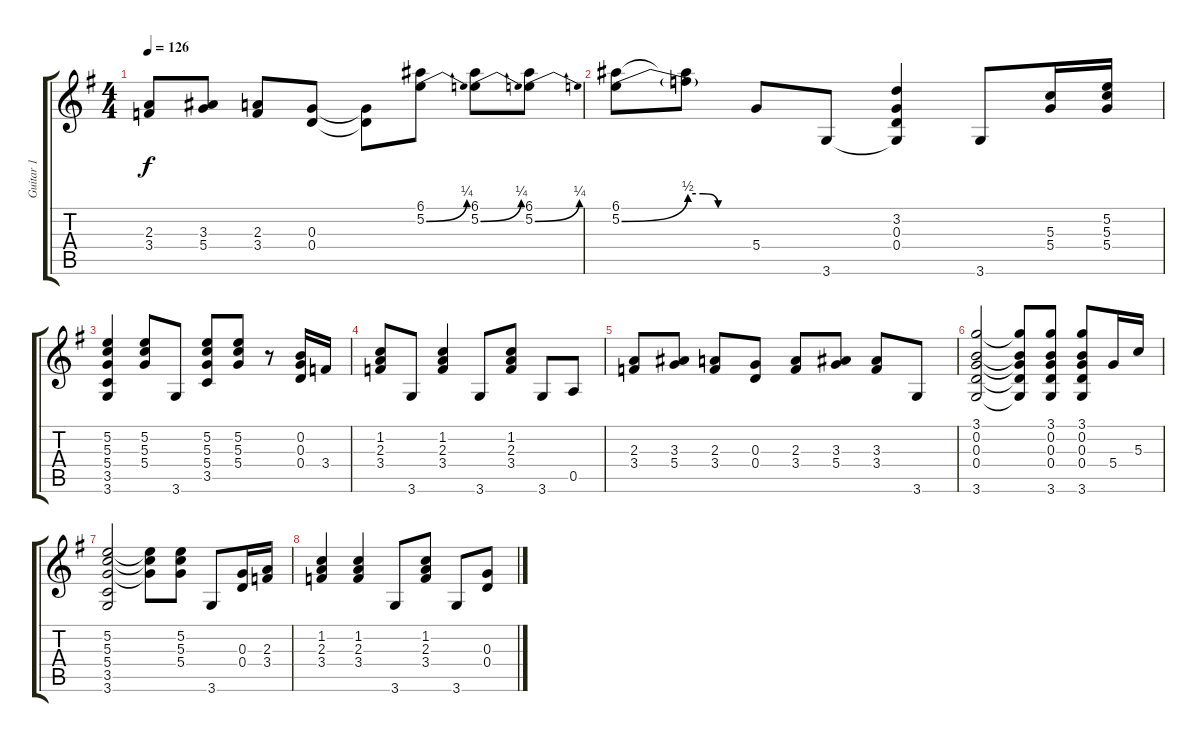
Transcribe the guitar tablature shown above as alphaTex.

\track ("Guitar 1" "Guitar 1") {instrument overdrivenguitar}
\staff {score tabs}
\tuning (E4 B3 G3 D3 A2 E2) {hide}
\ts (4 4)
\tempo 126
\clef g2
\ks g
(2.3 3.4).8{dy f} (3.3 5.4).8 (2.3 3.4).8 (0.3 0.4).8 (0.3{t} 0.4{t}).8 (6.1 5.2{be (bend 0 0 60 1)}).8 (6.1 5.2{be (bend 0 0 60 1)}).8 (6.1 5.2{be (bend 0 0 60 1)}).8 |
(6.1 5.2{be (bend 0 0 60 2)}).8 (6.1{t} 5.2{be (custom 0 2 15 2 30 0 60 0) t}).8 5.4.8 3.6.8 (3.2 0.3 0.4 3.6{t}).4 3.6.8 (5.3 5.4).16 (5.2 5.3 5.4).16 |
(5.2 5.3 5.4 3.5 3.6).4 (5.2 5.3 5.4).8 3.6.8 (5.2 5.3 5.4 3.5).8 (5.2 5.3 5.4).8 r.8 (0.2 0.3 0.4).16 3.4.16 |
(1.2 2.3 3.4).8 3.6.8 (1.2 2.3 3.4).4 3.6.8 (1.2 2.3 3.4).8 3.6.8 0.5.8 |
(2.3 3.4).8 (3.3 5.4).8 (2.3 3.4).8 (0.3 0.4).8 (2.3 3.4).8 (3.3 5.4).8 (3.3 3.4).8 3.6.8 |
(3.1 0.2 0.3 0.4 3.6).2 (3.1{t} 0.2{t} 0.3{t} 0.4{t} 3.6{t}).8 (3.1 0.2 0.3 0.4 3.6).8 (3.1 0.2 0.3 0.4 3.6).8 5.4.16 5.3.16 |
(5.2 5.3 5.4 3.5 3.6).2 (5.2{t} 5.3{t} 5.4{t}).8 (5.2 5.3 5.4).8 3.6.8 (0.3 0.4).16 (2.3 3.4).16 |
(1.2 2.3 3.4).4 (1.2 2.3 3.4).4 3.6.8 (1.2 2.3 3.4).8 3.6.8 (0.3 0.4).8
